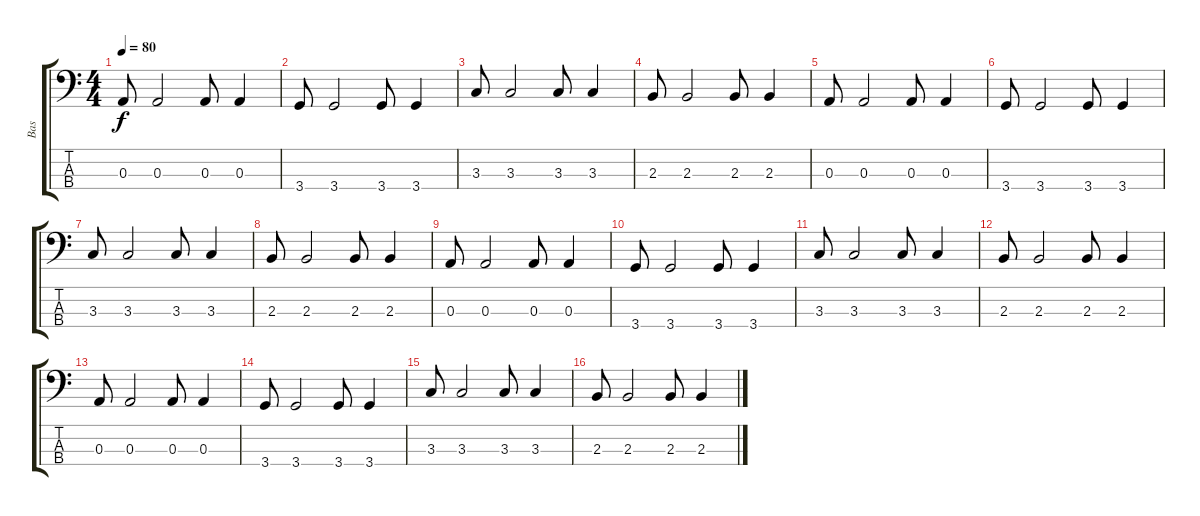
\track ("Bas" "Bas") {instrument electricbasspick}
\staff {score tabs}
\tuning (G2 D2 A1 E1) {hide}
\ts (4 4)
\tempo 80
\clef f4
\ks c
0.3.8{dy f} 0.3.2 0.3.8 0.3.4 |
3.4.8 3.4.2 3.4.8 3.4.4 |
3.3.8 3.3.2 3.3.8 3.3.4 |
2.3.8 2.3.2 2.3.8 2.3.4 |
0.3.8 0.3.2 0.3.8 0.3.4 |
3.4.8 3.4.2 3.4.8 3.4.4 |
3.3.8 3.3.2 3.3.8 3.3.4 |
2.3.8 2.3.2 2.3.8 2.3.4 |
0.3.8 0.3.2 0.3.8 0.3.4 |
3.4.8 3.4.2 3.4.8 3.4.4 |
3.3.8 3.3.2 3.3.8 3.3.4 |
2.3.8 2.3.2 2.3.8 2.3.4 |
0.3.8 0.3.2 0.3.8 0.3.4 |
3.4.8 3.4.2 3.4.8 3.4.4 |
3.3.8 3.3.2 3.3.8 3.3.4 |
2.3.8 2.3.2 2.3.8 2.3.4
